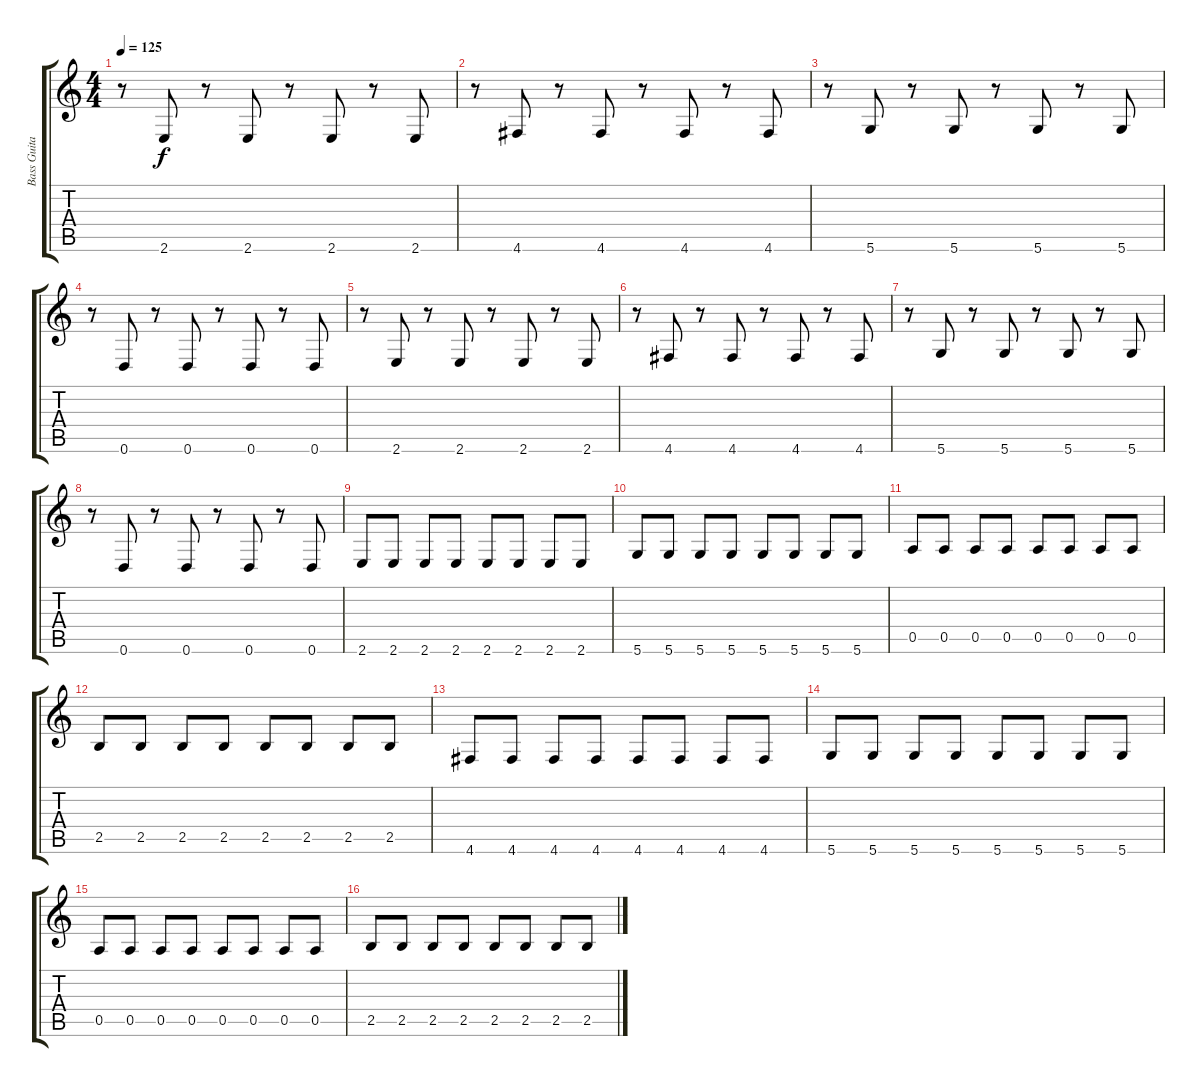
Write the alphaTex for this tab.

\track ("Bass Guitar" "Bass Guita") {instrument electricbassfinger}
\staff {score tabs}
\tuning (E4 B3 G3 D3 A2 D2) {hide}
\ts (4 4)
\tempo 125
\clef g2
\ks c
r.8{dy f} 2.6.8 r.8 2.6.8 r.8 2.6.8 r.8 2.6.8 |
r.8 4.6.8 r.8 4.6.8 r.8 4.6.8 r.8 4.6.8 |
r.8 5.6.8 r.8 5.6.8 r.8 5.6.8 r.8 5.6.8 |
r.8 0.6.8 r.8 0.6.8 r.8 0.6.8 r.8 0.6.8 |
r.8 2.6.8 r.8 2.6.8 r.8 2.6.8 r.8 2.6.8 |
r.8 4.6.8 r.8 4.6.8 r.8 4.6.8 r.8 4.6.8 |
r.8 5.6.8 r.8 5.6.8 r.8 5.6.8 r.8 5.6.8 |
r.8 0.6.8 r.8 0.6.8 r.8 0.6.8 r.8 0.6.8 |
2.6.8 2.6.8 2.6.8 2.6.8 2.6.8 2.6.8 2.6.8 2.6.8 |
5.6.8 5.6.8 5.6.8 5.6.8 5.6.8 5.6.8 5.6.8 5.6.8 |
0.5.8 0.5.8 0.5.8 0.5.8 0.5.8 0.5.8 0.5.8 0.5.8 |
2.5.8 2.5.8 2.5.8 2.5.8 2.5.8 2.5.8 2.5.8 2.5.8 |
4.6.8 4.6.8 4.6.8 4.6.8 4.6.8 4.6.8 4.6.8 4.6.8 |
5.6.8 5.6.8 5.6.8 5.6.8 5.6.8 5.6.8 5.6.8 5.6.8 |
0.5.8 0.5.8 0.5.8 0.5.8 0.5.8 0.5.8 0.5.8 0.5.8 |
2.5.8 2.5.8 2.5.8 2.5.8 2.5.8 2.5.8 2.5.8 2.5.8
